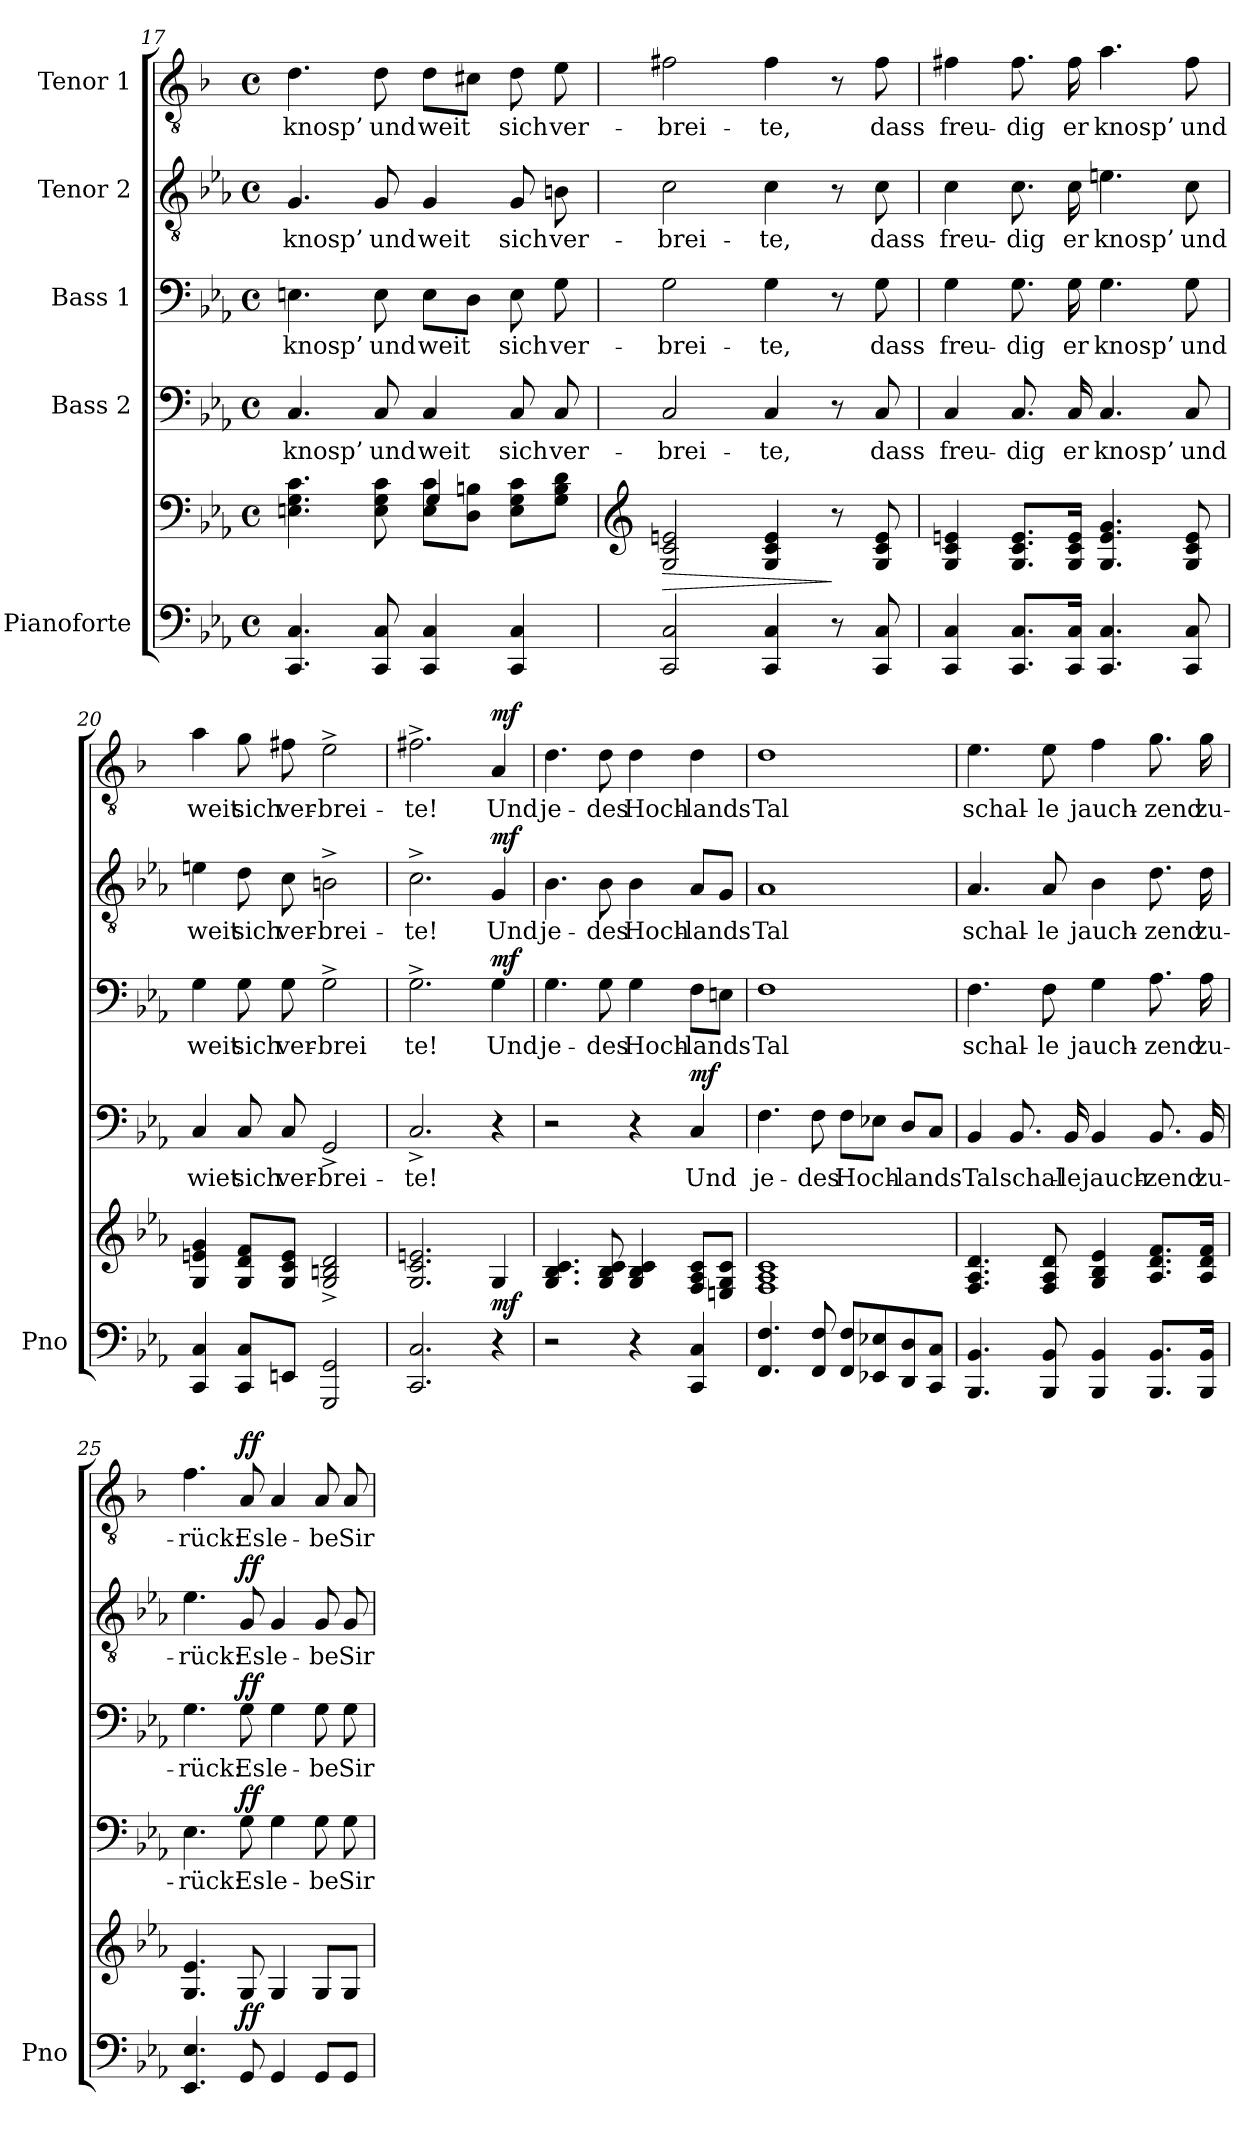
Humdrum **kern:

**kern	**kern	**dynam	**kern	**text	**dynam	**kern	**text	**dynam	**kern	**text	**dynam	**kern	**text	**dynam
*part5	*part5	*part5	*part4	*part4	*part4	*part3	*part3	*part3	*part2	*part2	*part2	*part1	*part1	*part1
*staff6	*staff5	*staff5/6	*staff4	*staff4	*staff4	*staff3	*staff3	*staff3	*staff2	*staff2	*staff2	*staff1	*staff1	*staff1
*I"Pianoforte	*	*	*I"Bass 2	*	*	*I"Bass 1	*	*	*I"Tenor 2	*	*	*I"Tenor 1	*	*
*I'Pno	*	*	*	*	*	*	*	*	*	*	*	*	*	*
*clefF4	*clefF4	*	*clefF4	*	*	*clefF4	*	*	*clefGv2	*	*	*clefGv2	*	*
*	*	*	*	*	*	*	*	*	*	*	*	*ITrd1c2	*	*
*k[b-e-a-]	*k[b-e-a-]	*	*k[b-e-a-]	*	*	*k[b-e-a-]	*	*	*k[b-e-a-]	*	*	*k[b-e-a-]	*	*
*M4/4	*M4/4	*	*M4/4	*	*	*M4/4	*	*	*M4/4	*	*	*M4/4	*	*
*met(c)	*met(c)	*	*met(c)	*	*	*met(c)	*	*	*met(c)	*	*	*met(c)	*	*
=17	=17	=17	=17	=17	=17	=17	=17	=17	=17	=17	=17	=17	=17	=17
*	*^	*	*	*	*	*	*	*	*	*	*	*	*	*
!	!	!	!	!	!LO:LY:b	!	!	!LO:LY:b	!	!	!LO:LY:b	!	!	!LO:LY:b	!
4.CC/ 4.C/	4.En\ 4.G\ 4.c\	2ryy	.	4.C/	knosp’	.	4.En\	knosp’	.	4.G/	knosp’	.	4.c\	knosp’	.
!	!	!	!	!	!LO:LY:b	!	!	!LO:LY:b	!	!	!LO:LY:b	!	!	!LO:LY:b	!
8CC/ 8C/	8E\ 8G\ 8c\	.	.	8C/	und	.	8E\	und	.	8G/	und	.	8c\	und	.
!	!	!	!	!	!LO:LY:b	!	!	!LO:LY:b	!	!	!LO:LY:b	!	!	!LO:LY:b	!
4CC/ 4C/	8E\ 8c\L	4G/	.	4C/	weit	.	8E\L	weit	.	4G/	weit	.	8c\L	weit	.
.	8D\ 8Bn\J	.	.	.	.	.	8D\J	.	.	.	.	.	8Bn\J	.	.
!	!	!	!	!	!LO:LY:b	!	!	!LO:LY:b	!	!	!LO:LY:b	!	!	!LO:LY:b	!
4CC/ 4C/	8E\ 8G\ 8c\L	4ryy	.	8C/	sich	.	8E\	sich	.	8G/	sich	.	8c\	sich	.
!	!	!	!	!	!LO:LY:b	!	!	!LO:LY:b	!	!	!LO:LY:b	!	!	!LO:LY:b	!
.	8G\ 8B\ 8d\J	.	.	8C/	ver-	.	8G\	ver-	.	8Bn\	ver-	.	8d\	ver-	.
*	*v	*v	*	*	*	*	*	*	*	*	*	*	*	*	*
=18	=18	=18	=18	=18	=18	=18	=18	=18	=18	=18	=18	=18	=18	=18
*	*clefG2	*	*	*	*	*	*	*	*	*	*	*	*	*
!	!	!LO:HP:b	!	!LO:LY:b	!	!	!LO:LY:b	!	!	!LO:LY:b	!	!	!LO:LY:b	!
2CC/ 2C/	2G/ 2c/ 2en/	>	2C/	-brei-	.	2G\	-brei-	.	2c\	-brei-	.	2en\	-brei-	.
!	!	!	!	!LO:LY:b	!	!	!LO:LY:b	!	!	!LO:LY:b	!	!	!LO:LY:b	!
4CC/ 4C/	4G/ 4c/ 4e/	.	4C/	-te,	.	4G\	-te,	.	4c\	-te,	.	4e\	-te,	.
8r	8r	]	8r	.	.	8r	.	.	8r	.	.	8r	.	.
!	!	!	!	!LO:LY:b	!	!	!LO:LY:b	!	!	!LO:LY:b	!	!	!LO:LY:b	!
8CC/ 8C/	8G/ 8c/ 8e/	.	8C/	dass	.	8G\	dass	.	8c\	dass	.	8e\	dass	.
=19	=19	=19	=19	=19	=19	=19	=19	=19	=19	=19	=19	=19	=19	=19
!	!	!	!	!LO:LY:b	!	!	!LO:LY:b	!	!	!LO:LY:b	!	!	!LO:LY:b	!
4CC/ 4C/	4G/ 4c/ 4en/	.	4C/	freu-	.	4G\	freu-	.	4c\	freu-	.	4en\	freu-	.
!	!	!	!	!LO:LY:b	!	!	!LO:LY:b	!	!	!LO:LY:b	!	!	!LO:LY:b	!
8.CC/ 8.C/L	8.G/ 8.c/ 8.e/L	.	8.C/	-dig	.	8.G\	-dig	.	8.c\	-dig	.	8.e\	-dig	.
!	!	!	!	!LO:LY:b	!	!	!LO:LY:b	!	!	!LO:LY:b	!	!	!LO:LY:b	!
16CC/ 16C/Jk	16G/ 16c/ 16e/Jk	.	16C/	er	.	16G\	er	.	16c\	er	.	16e\	er	.
!	!	!	!	!LO:LY:b	!	!	!LO:LY:b	!	!	!LO:LY:b	!	!	!LO:LY:b	!
4.CC/ 4.C/	4.G/ 4.e/ 4.g/	.	4.C/	knosp’	.	4.G\	knosp’	.	4.en\	knosp’	.	4.g\	knosp’	.
!	!	!	!	!LO:LY:b	!	!	!LO:LY:b	!	!	!LO:LY:b	!	!	!LO:LY:b	!
8CC/ 8C/	8G/ 8c/ 8e/	.	8C/	und	.	8G\	und	.	8c\	und	.	8e\	und	.
=20	=20	=20	=20	=20	=20	=20	=20	=20	=20	=20	=20	=20	=20	=20
!	!	!	!	!LO:LY:b	!	!	!LO:LY:b	!	!	!LO:LY:b	!	!	!LO:LY:b	!
4CC/ 4C/	4G/ 4en/ 4g/	.	4C/	wiet	.	4G\	weit	.	4en\	weit	.	4g\	weit	.
!	!	!	!	!LO:LY:b	!	!	!LO:LY:b	!	!	!LO:LY:b	!	!	!LO:LY:b	!
8CC/ 8C/L	8G/ 8d/ 8f/L	.	8C/	sich	.	8G\	sich	.	8d\	sich	.	8f\	sich	.
!	!	!	!	!LO:LY:b	!	!	!LO:LY:b	!	!	!LO:LY:b	!	!	!LO:LY:b	!
8EEn/J	8G/ 8c/ 8e/J	.	8C/	ver-	.	8G\	ver-	.	8c\	ver-	.	8en\	ver-	.
!	!	!	!	!LO:LY:b	!	!	!LO:LY:b	!	!	!LO:LY:b	!	!	!LO:LY:b	!
2GGG/ 2GG/	2G/^ 2Bn/^ 2d/^	.	2GG^/	-brei-	.	2G^\	-brei	.	2Bn^\	-brei-	.	2d^\	-brei-	.
!!LO:LB:g=z
=21	=21	=21	=21	=21	=21	=21	=21	=21	=21	=21	=21	=21	=21	=21
!	!	!	!	!LO:LY:b	!	!	!LO:LY:b	!	!	!LO:LY:b	!	!	!LO:LY:b	!
2.CC/ 2.C/	2.G/ 2.c/ 2.en/	.	2.C^/	-te!	.	2.G^\	-te!	.	2.c^\	-te!	.	2.en^\	-te!	.
!	!	!LO:DY:b	!	!	!	!	!LO:LY:b	!LO:DY:a	!	!LO:LY:b	!LO:DY:a	!	!LO:LY:b	!LO:DY:a
4r	4G/	mf	4r	.	.	4G\	Und	mf	4G/	Und	mf	4G/	Und	mf
=22	=22	=22	=22	=22	=22	=22	=22	=22	=22	=22	=22	=22	=22	=22
!	!	!	!	!	!	!	!LO:LY:b	!	!	!LO:LY:b	!	!	!LO:LY:b	!
2r	4.G/ 4.B-/ 4.c/	.	2r	.	.	4.G\	je-	.	4.B-\	je-	.	4.c\	je-	.
!	!	!	!	!	!	!	!LO:LY:b	!	!	!LO:LY:b	!	!	!LO:LY:b	!
.	8G/ 8B-/ 8c/	.	.	.	.	8G\	-des	.	8B-\	-des	.	8c\	-des	.
!	!	!	!	!	!	!	!LO:LY:b	!	!	!LO:LY:b	!	!	!LO:LY:b	!
4r	4G/ 4B-/ 4c/	.	4r	.	.	4G\	Hoch-	.	4B-\	Hoch-	.	4c\	Hoch-	.
!	!	!	!	!LO:LY:b	!LO:DY:a	!	!LO:LY:b	!	!	!LO:LY:b	!	!	!LO:LY:b	!
4CC/ 4C/	8F/ 8A-/ 8c/L	.	4C/	Und	mf	8F\L	-lands	.	8A-/L	-lands	.	4c\	-lands	.
.	8En/ 8G/ 8c/J	.	.	.	.	8En\J	.	.	8G/J	.	.	.	.	.
=23	=23	=23	=23	=23	=23	=23	=23	=23	=23	=23	=23	=23	=23	=23
!	!	!	!	!LO:LY:b	!	!	!LO:LY:b	!	!	!LO:LY:b	!	!	!LO:LY:b	!
4.FF/ 4.F/	1F 1A- 1c	.	4.F\	je-	.	1F	Tal	.	1A-	Tal	.	1c	Tal	.
!	!	!	!	!LO:LY:b	!	!	!	!	!	!	!	!	!	!
8FF/ 8F/	.	.	8F\	-des	.	.	.	.	.	.	.	.	.	.
!	!	!	!	!LO:LY:b	!	!	!	!	!	!	!	!	!	!
8FF/ 8F/L	.	.	8F\L	Hoch-	.	.	.	.	.	.	.	.	.	.
8EE-X/ 8E-X/	.	.	8E-X\J	.	.	.	.	.	.	.	.	.	.	.
!	!	!	!	!LO:LY:b	!	!	!	!	!	!	!	!	!	!
8DD/ 8D/	.	.	8D/L	-lands	.	.	.	.	.	.	.	.	.	.
8CC/ 8C/J	.	.	8C/J	.	.	.	.	.	.	.	.	.	.	.
=24	=24	=24	=24	=24	=24	=24	=24	=24	=24	=24	=24	=24	=24	=24
!	!	!	!	!LO:LY:b	!	!	!LO:LY:b	!	!	!LO:LY:b	!	!	!LO:LY:b	!
4.BBB-/ 4.BB-/	4.F/ 4.A-/ 4.d/	.	4BB-/	Tal	.	4.F\	schal-	.	4.A-/	schal-	.	4.d\	schal-	.
!	!	!	!	!LO:LY:b	!	!	!	!	!	!	!	!	!	!
.	.	.	8.BB-/	schal-	.	.	.	.	.	.	.	.	.	.
!	!	!	!	!	!	!	!LO:LY:b	!	!	!LO:LY:b	!	!	!LO:LY:b	!
8BBB-/ 8BB-/	8F/ 8A-/ 8d/	.	.	.	.	8F\	-le	.	8A-/	-le	.	8d\	-le	.
!	!	!	!	!LO:LY:b	!	!	!	!	!	!	!	!	!	!
.	.	.	16BB-/	-le	.	.	.	.	.	.	.	.	.	.
!	!	!	!	!LO:LY:b	!	!	!LO:LY:b	!	!	!LO:LY:b	!	!	!LO:LY:b	!
4BBB-/ 4BB-/	4G/ 4B-/ 4e-/	.	4BB-/	jauch-	.	4G\	jauch-	.	4B-\	jauch-	.	4e-\	jauch-	.
!	!	!	!	!LO:LY:b	!	!	!LO:LY:b	!	!	!LO:LY:b	!	!	!LO:LY:b	!
8.BBB-/ 8.BB-/L	8.A-/ 8.d/ 8.f/L	.	8.BB-/	-zend	.	8.A-\	-zend	.	8.d\	-zend	.	8.f\	-zend	.
!	!	!	!	!LO:LY:b	!	!	!LO:LY:b	!	!	!LO:LY:b	!	!	!LO:LY:b	!
16BBB-/ 16BB-/Jk	16A-/ 16d/ 16f/Jk	.	16BB-/	zu-	.	16A-\	zu-	.	16d\	zu-	.	16f\	zu-	.
=25	=25	=25	=25	=25	=25	=25	=25	=25	=25	=25	=25	=25	=25	=25
!	!	!	!	!LO:LY:b	!	!	!LO:LY:b	!	!	!LO:LY:b	!	!	!LO:LY:b	!
4.EE-/ 4.E-/	4.G/ 4.e-/	.	4.E-\	-rück:	.	4.G\	-rück:	.	4.e-\	-rück:	.	4.e-\	-rück:	.
!	!	!LO:DY:b	!	!LO:LY:b	!LO:DY:a	!	!LO:LY:b	!LO:DY:a	!	!LO:LY:b	!LO:DY:a	!	!LO:LY:b	!LO:DY:a
8GG/	8G/	ff	8G\	Es	ff	8G\	Es	ff	8G/	Es	ff	8G/	Es	ff
!	!	!	!	!LO:LY:b	!	!	!LO:LY:b	!	!	!LO:LY:b	!	!	!LO:LY:b	!
4GG/	4G/	.	4G\	le-	.	4G\	le-	.	4G/	le-	.	4G/	le-	.
!	!	!	!	!LO:LY:b	!	!	!LO:LY:b	!	!	!LO:LY:b	!	!	!LO:LY:b	!
8GG/L	8G/L	.	8G\	-be	.	8G\	-be	.	8G/	-be	.	8G/	-be	.
!	!	!	!	!LO:LY:b	!	!	!LO:LY:b	!	!	!LO:LY:b	!	!	!LO:LY:b	!
8GG/J	8G/J	.	8G\	Sir	.	8G\	Sir	.	8G/	Sir	.	8G/	Sir	.
=	=	=	=	=	=	=	=	=	=	=	=	=	=	=
*-	*-	*-	*-	*-	*-	*-	*-	*-	*-	*-	*-	*-	*-	*-
